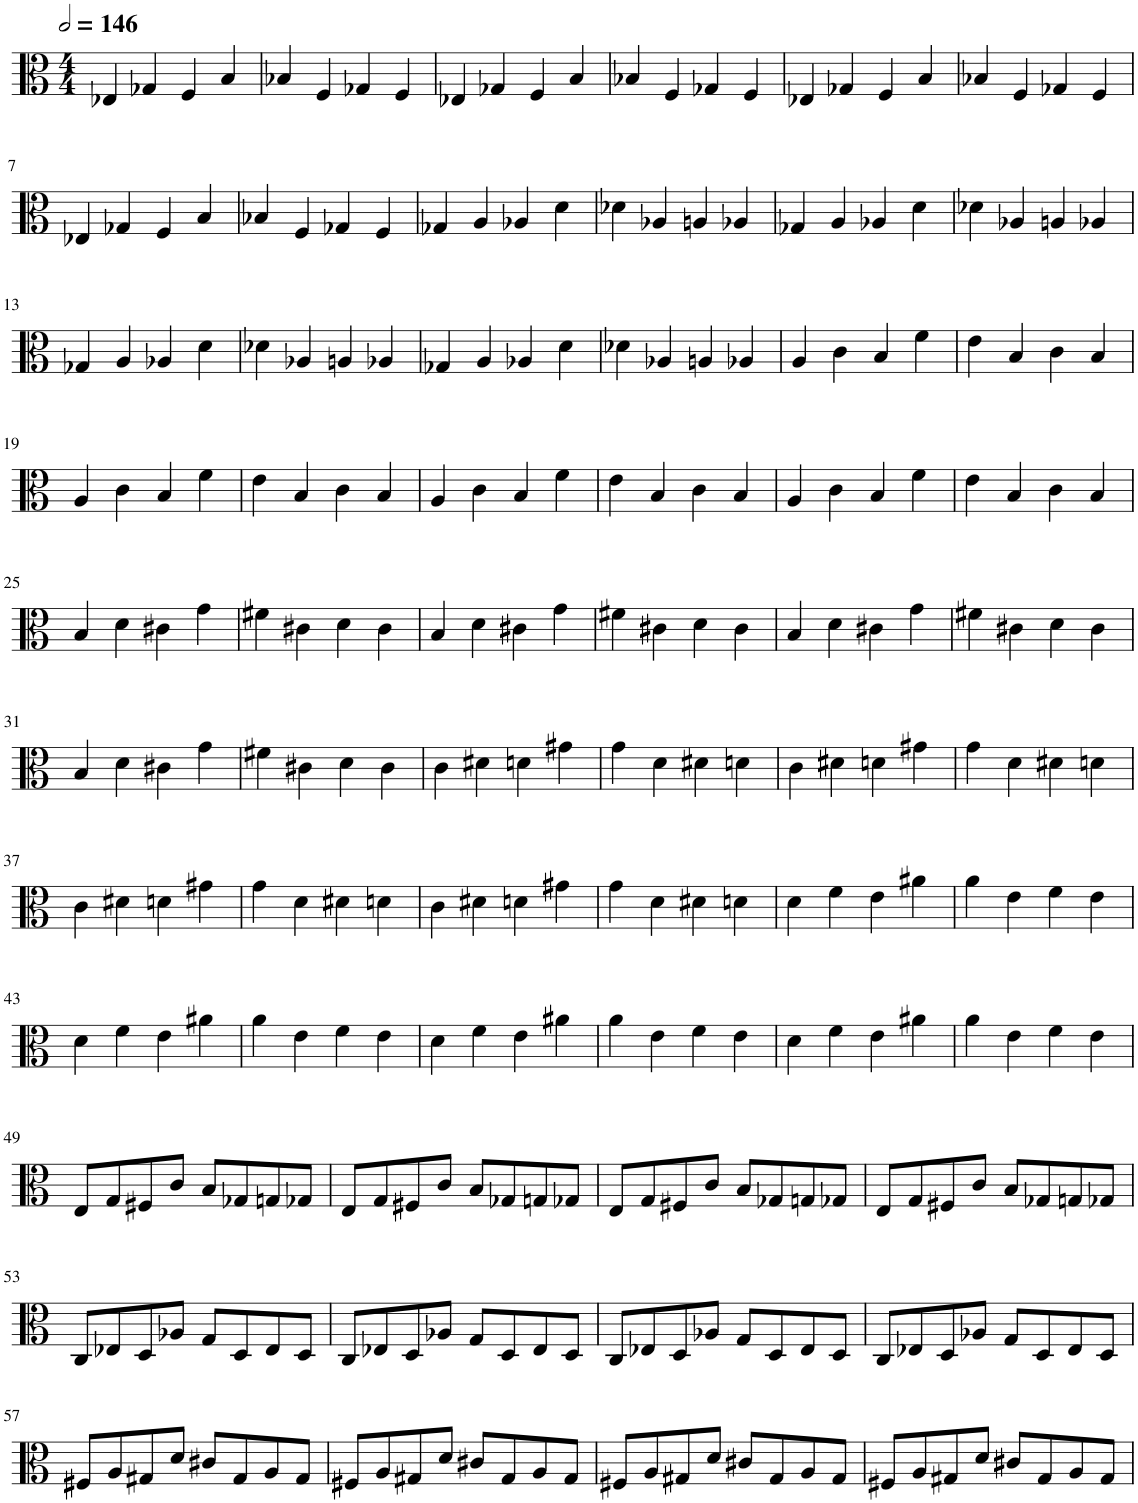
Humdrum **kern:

**kern
*part1
*staff1
*I"Viola
*I'Vla.
*clefC3
*k[]
*M4/4
*MM292
=1
4E-X/
4G-X/
4F/
4B/
=2
4B-X/
4F/
4G-X/
4F/
=3
4E-X/
4G-X/
4F/
4B/
=4
4B-X/
4F/
4G-X/
4F/
=5
4E-X/
4G-X/
4F/
4B/
=6
4B-X/
4F/
4G-X/
4F/
!!LO:LB:g=z
=7
4E-X/
4G-X/
4F/
4B/
=8
4B-X/
4F/
4G-X/
4F/
=9
4G-X/
4A/
4A-X/
4d\
=10
4d-X\
4A-X/
4An/
4A-X/
=11
4G-X/
4A/
4A-X/
4d\
=12
4d-X\
4A-X/
4An/
4A-X/
!!LO:LB:g=z
=13
4G-X/
4A/
4A-X/
4d\
=14
4d-X\
4A-X/
4An/
4A-X/
=15
4G-X/
4A/
4A-X/
4d\
=16
4d-X\
4A-X/
4An/
4A-X/
=17
4A/
4c\
4B/
4f\
=18
4e\
4B/
4c\
4B/
!!LO:LB:g=z
=19
4A/
4c\
4B/
4f\
=20
4e\
4B/
4c\
4B/
=21
4A/
4c\
4B/
4f\
=22
4e\
4B/
4c\
4B/
=23
4A/
4c\
4B/
4f\
=24
4e\
4B/
4c\
4B/
!!LO:LB:g=z
=25
4B/
4d\
4c#X\
4g\
=26
4f#X\
4c#X\
4d\
4c#\
=27
4B/
4d\
4c#X\
4g\
=28
4f#X\
4c#X\
4d\
4c#\
=29
4B/
4d\
4c#X\
4g\
=30
4f#X\
4c#X\
4d\
4c#\
!!LO:LB:g=z
=31
4B/
4d\
4c#X\
4g\
=32
4f#X\
4c#X\
4d\
4c#\
=33
4c\
4d#X\
4dn\
4g#X\
=34
4g\
4d\
4d#X\
4dn\
=35
4c\
4d#X\
4dn\
4g#X\
=36
4g\
4d\
4d#X\
4dn\
!!LO:LB:g=z
=37
4c\
4d#X\
4dn\
4g#X\
=38
4g\
4d\
4d#X\
4dn\
=39
4c\
4d#X\
4dn\
4g#X\
=40
4g\
4d\
4d#X\
4dn\
=41
4d\
4f\
4e\
4a#X\
=42
4a\
4e\
4f\
4e\
!!LO:LB:g=z
=43
4d\
4f\
4e\
4a#X\
=44
4a\
4e\
4f\
4e\
=45
4d\
4f\
4e\
4a#X\
=46
4a\
4e\
4f\
4e\
=47
4d\
4f\
4e\
4a#X\
=48
4a\
4e\
4f\
4e\
!!LO:LB:g=z
=49
8E/L
8G/
8F#X/
8c/J
8B/L
8G-X/
8Gn/
8G-X/J
=50
8E/L
8G/
8F#X/
8c/J
8B/L
8G-X/
8Gn/
8G-X/J
=51
8E/L
8G/
8F#X/
8c/J
8B/L
8G-X/
8Gn/
8G-X/J
=52
8E/L
8G/
8F#X/
8c/J
8B/L
8G-X/
8Gn/
8G-X/J
!!LO:LB:g=z
=53
8C/L
8E-X/
8D/
8A-X/J
8G/L
8D/
8E-/
8D/J
=54
8C/L
8E-X/
8D/
8A-X/J
8G/L
8D/
8E-/
8D/J
=55
8C/L
8E-X/
8D/
8A-X/J
8G/L
8D/
8E-/
8D/J
=56
8C/L
8E-X/
8D/
8A-X/J
8G/L
8D/
8E-/
8D/J
!!LO:LB:g=z
=57
8F#X/L
8A/
8G#X/
8d/J
8c#X/L
8G#/
8A/
8G#/J
=58
8F#X/L
8A/
8G#X/
8d/J
8c#X/L
8G#/
8A/
8G#/J
=59
8F#X/L
8A/
8G#X/
8d/J
8c#X/L
8G#/
8A/
8G#/J
=60
8F#X/L
8A/
8G#X/
8d/J
8c#X/L
8G#/
8A/
8G#/J
=
*-
